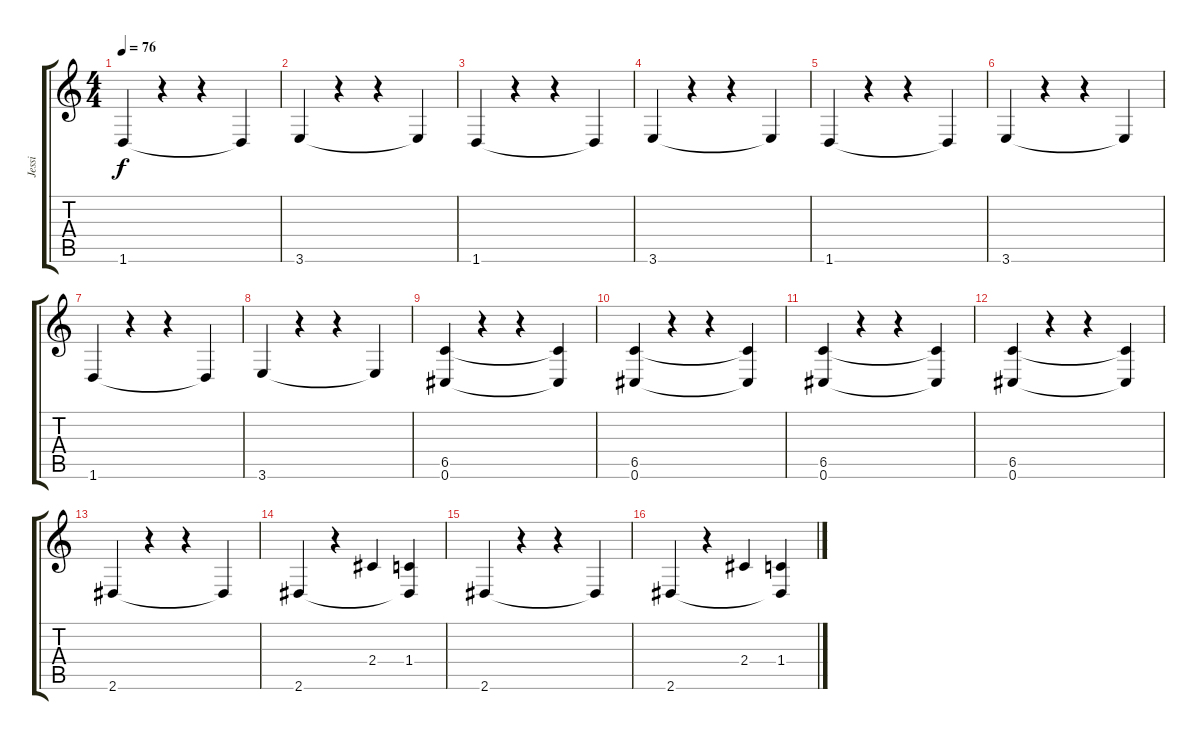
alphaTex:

\track ("Jessi" "Jessi") {instrument distortionguitar}
\staff {score tabs}
\tuning (Db4 Ab3 E3 B2 Gb2 Db2) {hide}
\ts (4 4)
\tempo 76
\clef g2
\ks c
1.6.4{dy f} r.4 r.4 1.6{t}.4 |
3.6.4 r.4 r.4 3.6{t}.4 |
1.6.4 r.4 r.4 1.6{t}.4 |
3.6.4 r.4 r.4 3.6{t}.4 |
1.6.4 r.4 r.4 1.6{t}.4 |
3.6.4 r.4 r.4 3.6{t}.4 |
1.6.4 r.4 r.4 1.6{t}.4 |
3.6.4 r.4 r.4 3.6{t}.4 |
(6.5 0.6).4 r.4 r.4 (6.5{t} 0.6{t}).4 |
(6.5 0.6).4 r.4 r.4 (6.5{t} 0.6{t}).4 |
(6.5 0.6).4 r.4 r.4 (6.5{t} 0.6{t}).4 |
(6.5 0.6).4 r.4 r.4 (6.5{t} 0.6{t}).4 |
2.6.4 r.4 r.4 2.6{t}.4 |
2.6.4 r.4 2.4.4 (1.4 2.6{t}).4 |
2.6.4 r.4 r.4 2.6{t}.4 |
2.6.4 r.4 2.4.4 (1.4 2.6{t}).4
